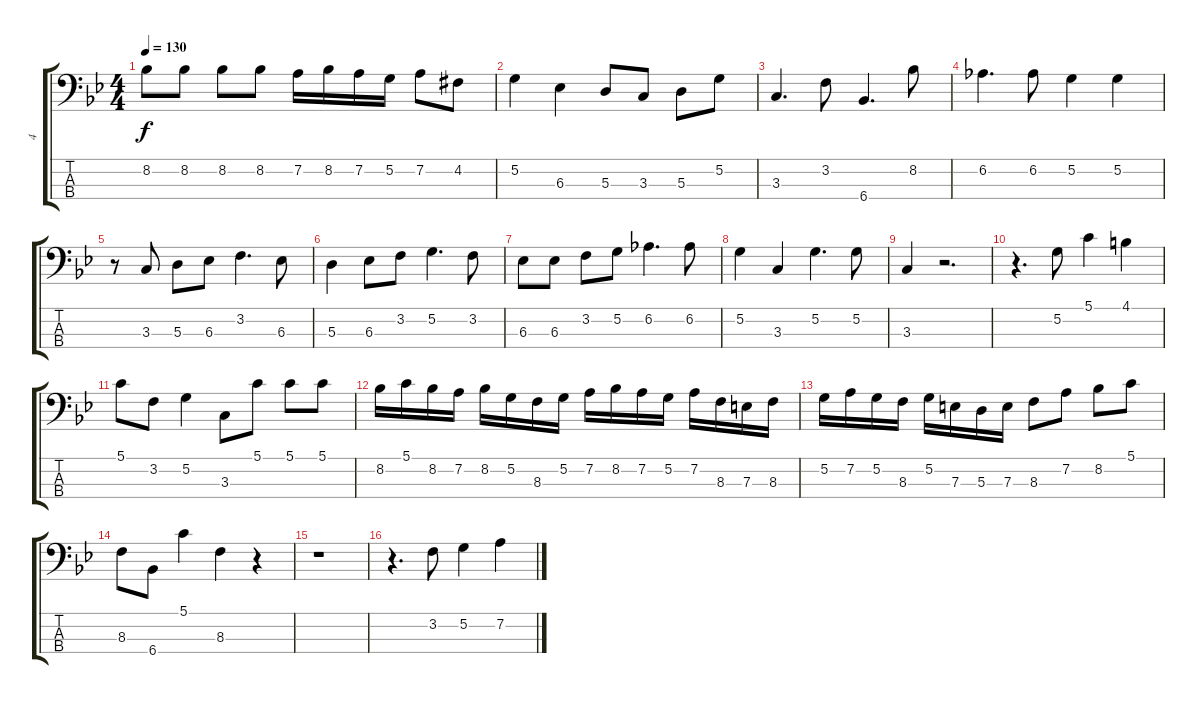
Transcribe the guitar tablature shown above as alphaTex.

\track ("4" "4") {instrument electricbassfinger}
\staff {score tabs}
\tuning (G2 D2 A1 E1) {hide}
\ts (4 4)
\tempo 130
\clef f4
\ks gminor
8.2.8{dy f} 8.2.8 8.2.8 8.2.8 7.2.16 8.2.16 7.2.16 5.2.16 7.2.8 4.2{acc #}.8 |
5.2.4 6.3.4 5.3.8 3.3.8 5.3.8 5.2.8 |
3.3.4{d} 3.2.8 6.4.4{d} 8.2.8 |
6.2.4{d} 6.2.8 5.2.4 5.2.4 |
r.8 3.3.8 5.3.8 6.3.8 3.2.4{d} 6.3.8 |
5.3.4 6.3.8 3.2.8 5.2.4{d} 3.2.8 |
6.3.8 6.3.8 3.2.8 5.2.8 6.2.4{d} 6.2.8 |
5.2.4 3.3.4 5.2.4{d} 5.2.8 |
3.3.4 r.2{d} |
r.4{d} 5.2.8 5.1.4 4.1.4 |
5.1.8 3.2.8 5.2.4 3.3.8 5.1.8 5.1.8 5.1.8 |
8.2.16 5.1.16 8.2.16 7.2.16 8.2.16 5.2.16 8.3.16 5.2.16 7.2.16 8.2.16 7.2.16 5.2.16 7.2.16 8.3.16 7.3.16 8.3.16 |
5.2.16 7.2.16 5.2.16 8.3.16 5.2.16 7.3.16 5.3.16 7.3.16 8.3.8 7.2.8 8.2.8 5.1.8 |
8.3.8 6.4.8 5.1.4 8.3.4 r.4 |
r.1 |
r.4{d} 3.2.8 5.2.4 7.2.4
